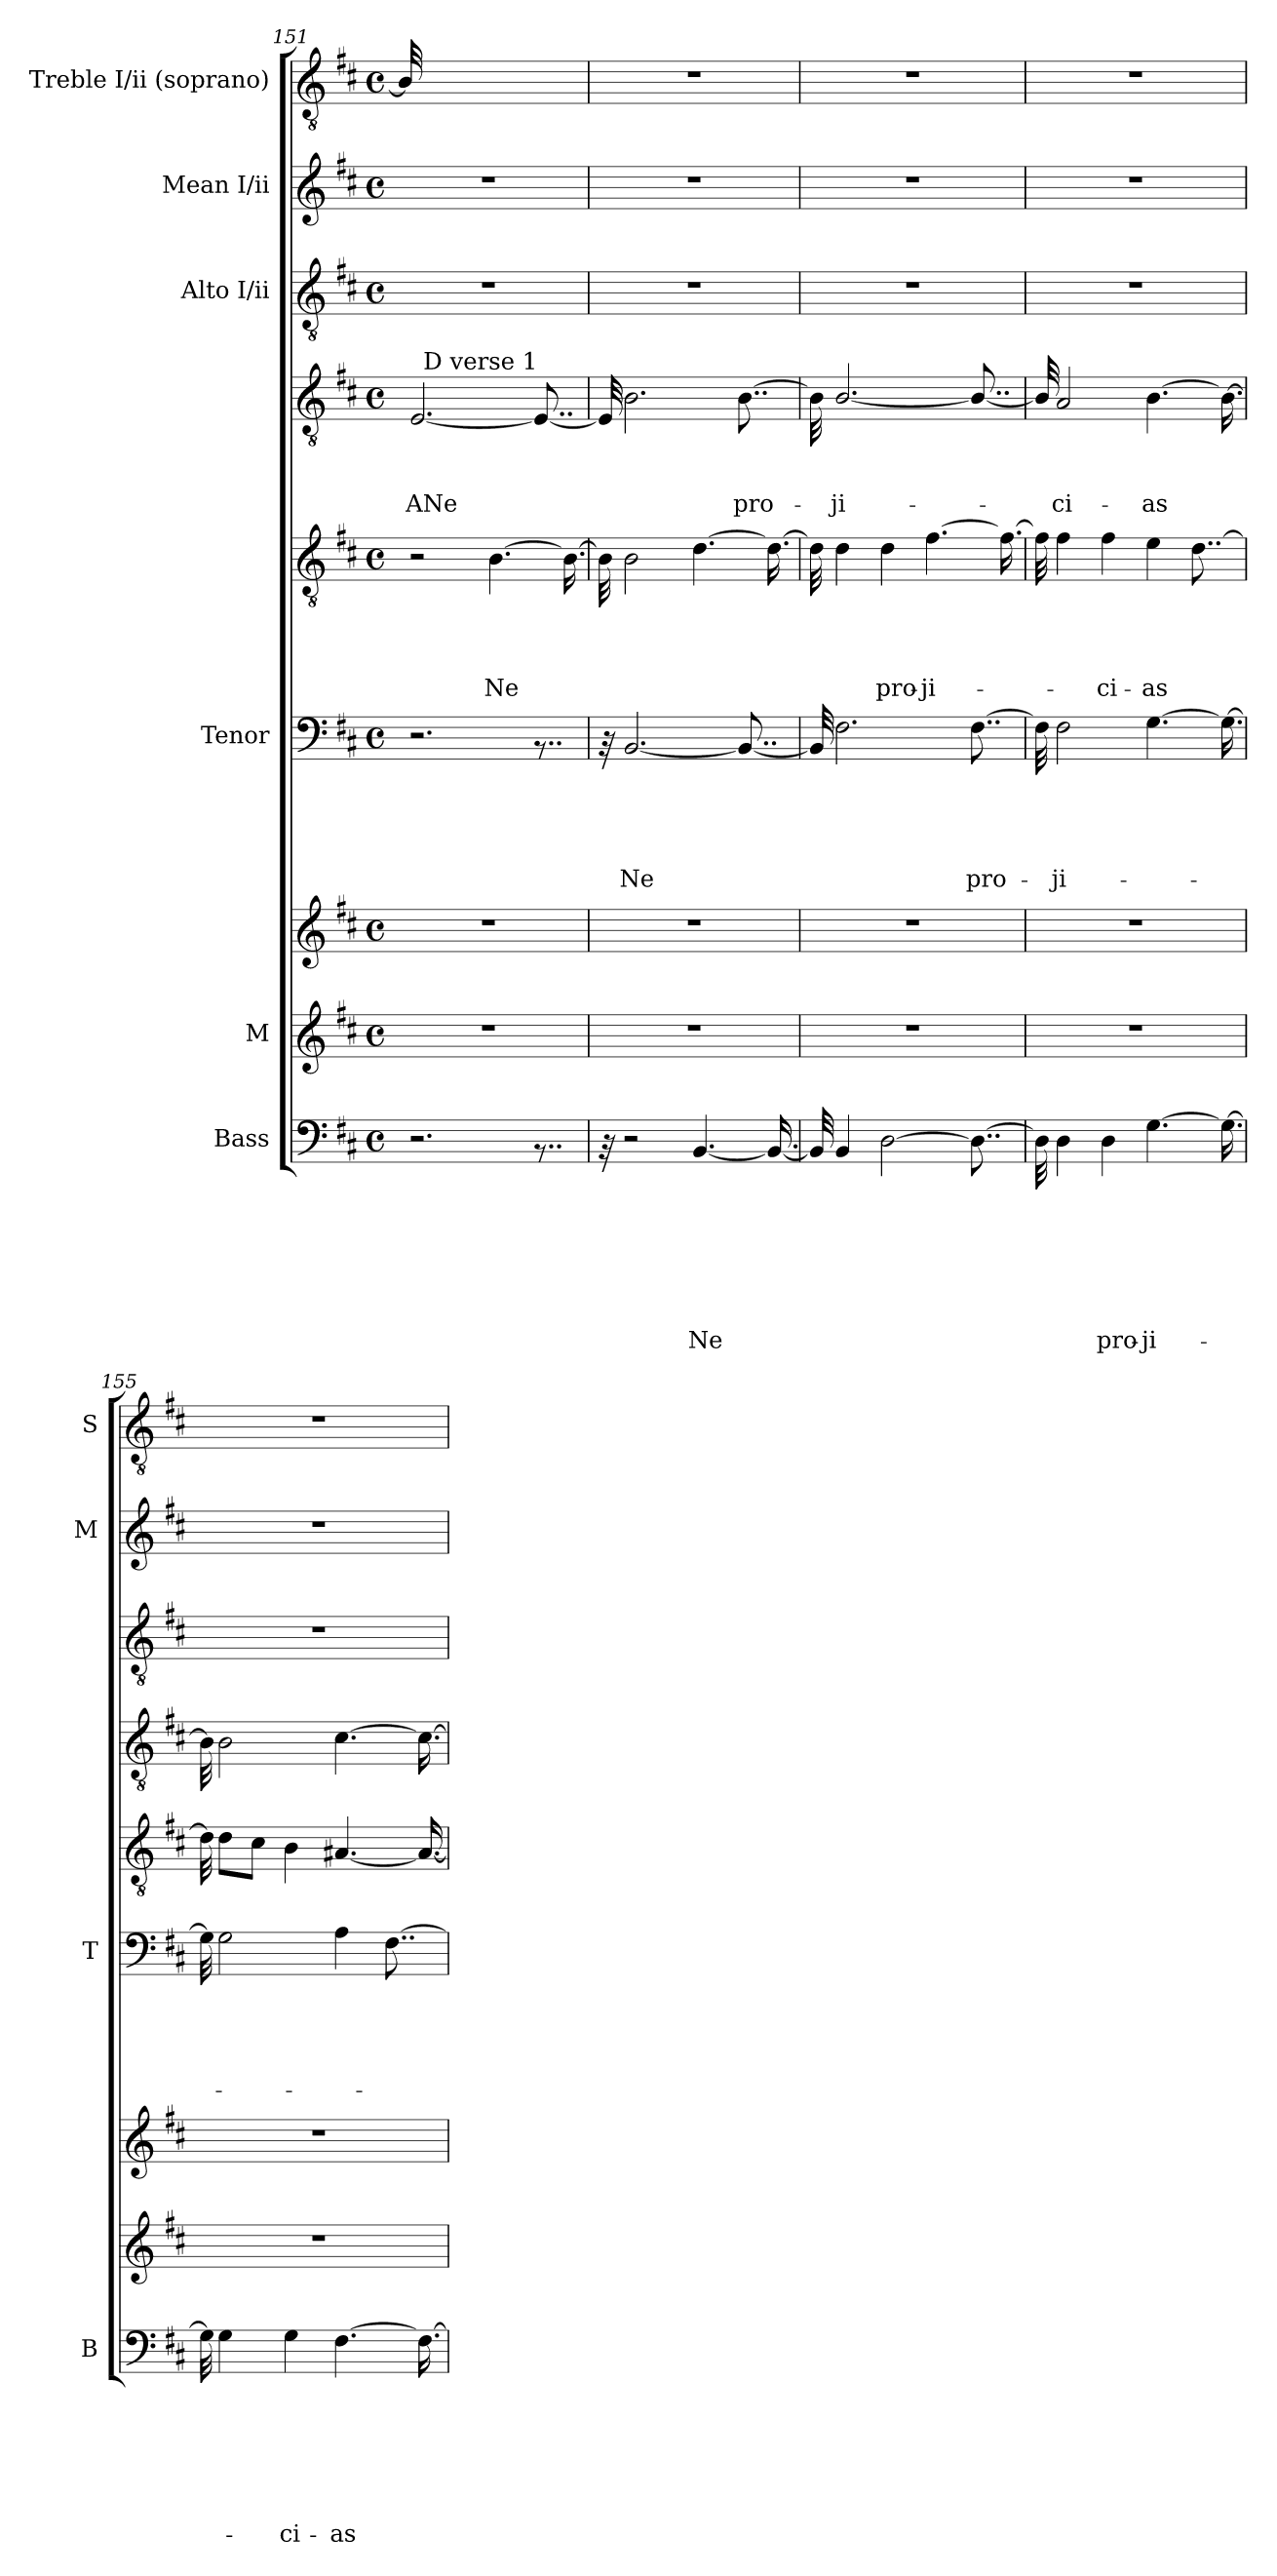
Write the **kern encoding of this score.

**kern	**text	**text	**text	**text	**text	**text	**text	**kern	**kern	**kern	**text	**text	**text	**text	**text	**kern	**text	**text	**text	**text	**kern	**text	**text	**text	**kern	**kern	**kern
*part8	*part8	*part8	*part8	*part8	*part8	*part8	*part8	*part7	*part7	*part6	*part6	*part6	*part6	*part6	*part6	*part5	*part5	*part5	*part5	*part5	*part4	*part4	*part4	*part4	*part3	*part2	*part1
*staff9	*staff9	*staff9	*staff9	*staff9	*staff9	*staff9	*staff9	*staff8	*staff7	*staff6	*staff6	*staff6	*staff6	*staff6	*staff6	*staff5	*staff5	*staff5	*staff5	*staff5	*staff4	*staff4	*staff4	*staff4	*staff3	*staff2	*staff1
*I"Bass	*	*	*	*	*	*	*	*I"M	*	*I"Tenor	*	*	*	*	*	*	*	*	*	*	*	*	*	*	*I"Alto I/ii	*I"Mean I/ii	*I"Treble I/ii (soprano)
*I'B	*	*	*	*	*	*	*	*	*	*I'T	*	*	*	*	*	*	*	*	*	*	*	*	*	*	*	*I'M	*I'S
!!LO:PB:g=z
*clefF4	*	*	*	*	*	*	*	*clefG2	*clefG2	*clefF4	*	*	*	*	*	*clefGv2	*	*	*	*	*clefGv2	*	*	*	*clefGv2	*clefG2	*clefGv2
*k[f#c#]	*	*	*	*	*	*	*	*k[f#c#]	*k[f#c#]	*k[f#c#]	*	*	*	*	*	*k[f#c#]	*	*	*	*	*k[f#c#]	*	*	*	*k[f#c#]	*k[f#c#]	*k[f#c#]
*D:	*	*	*	*	*	*	*	*D:	*D:	*D:	*	*	*	*	*	*D:	*	*	*	*	*D:	*	*	*	*D:	*D:	*D:
*M4/4	*	*	*	*	*	*	*	*M4/4	*M4/4	*M4/4	*	*	*	*	*	*M4/4	*	*	*	*	*M4/4	*	*	*	*M4/4	*M4/4	*M4/4
*met(c)	*	*	*	*	*	*	*	*met(c)	*met(c)	*met(c)	*	*	*	*	*	*met(c)	*	*	*	*	*met(c)	*	*	*	*met(c)	*met(c)	*met(c)
=151	=151	=151	=151	=151	=151	=151	=151	=151	=151	=151	=151	=151	=151	=151	=151	=151	=151	=151	=151	=151	=151	=151	=151	=151	=151	=151	=151
*	*	*	*	*	*	*	*	*	*	*	*	*	*	*	*	*	*	*	*	*	*^	*	*	*	*	*	*
32ryy	.	.	.	.	.	.	.	1r	1r	32ryy	.	.	.	.	.	32ryy	.	.	.	.	32ryy	16ryy	.	.	.	1r	1r	32B/]
!	!	!	!	!	!	!	!	!	!	!	!	!	!	!	!	!	!	!	!	!	!	!	!	!	!LO:LY:b:rj	!	!	!
2.r	.	.	.	.	.	.	.	.	.	2.r	.	.	.	.	.	2r	.	.	.	.	[<2.E/	.	.	.	ANe	.	.	32%31ryy
!	!	!	!	!	!	!	!	!	!	!	!	!	!	!	!	!	!	!	!	!	!	!LO:TX:a:t=D verse 1	!	!	!	!	!	!
.	.	.	.	.	.	.	.	.	.	.	.	.	.	.	.	.	.	.	.	.	.	2...ryy	.	.	.	.	.	.
!	!	!	!	!	!	!	!	!	!	!	!	!	!	!	!	!	!	!	!	!LO:LY:b	!	!	!	!	!	!	!	!
.	.	.	.	.	.	.	.	.	.	.	.	.	.	.	.	[>4.B\	.	.	.	Ne	.	.	.	.	.	.	.	.
8..rAA	.	.	.	.	.	.	.	.	.	8..rAA	.	.	.	.	.	.	.	.	.	.	8..E/_	.	.	.	.	.	.	.
.	.	.	.	.	.	.	.	.	.	.	.	.	.	.	.	16.B\_	.	.	.	.	.	.	.	.	.	.	.	.
*	*	*	*	*	*	*	*	*	*	*	*	*	*	*	*	*	*	*	*	*	*v	*v	*	*	*	*	*	*
=152	=152	=152	=152	=152	=152	=152	=152	=152	=152	=152	=152	=152	=152	=152	=152	=152	=152	=152	=152	=152	=152	=152	=152	=152	=152	=152	=152
32rAA	.	.	.	.	.	.	.	1r	1r	32rAA	.	.	.	.	.	32B\]	.	.	.	.	32E/]	.	.	.	1r	1r	1r
!	!	!	!	!	!	!	!	!	!	!	!	!	!	!	!LO:LY:b	!	!	!	!	!	!	!	!	!	!	!	!
2r	.	.	.	.	.	.	.	.	.	[<2.BB/	.	.	.	.	Ne	2B\	.	.	.	.	2.B\	.	.	.	.	.	.
!	!	!	!	!	!	!	!LO:LY:b	!	!	!	!	!	!	!	!	!	!	!	!	!	!	!	!	!	!	!	!
[<4.BB/	.	.	.	.	.	.	Ne	.	.	.	.	.	.	.	.	[>4.d\	.	.	.	.	.	.	.	.	.	.	.
!	!	!	!	!	!	!	!	!	!	!	!	!	!	!	!	!	!	!	!	!	!	!	!	!LO:LY:b:rj	!	!	!
.	.	.	.	.	.	.	.	.	.	8..BB/_	.	.	.	.	.	.	.	.	.	.	[>8..B\	.	.	pro-	.	.	.
16.BB/_	.	.	.	.	.	.	.	.	.	.	.	.	.	.	.	16.d\_	.	.	.	.	.	.	.	.	.	.	.
=153	=153	=153	=153	=153	=153	=153	=153	=153	=153	=153	=153	=153	=153	=153	=153	=153	=153	=153	=153	=153	=153	=153	=153	=153	=153	=153	=153
32BB/]	.	.	.	.	.	.	.	1r	1r	32BB/]	.	.	.	.	.	32d\]	.	.	.	.	32B\]	.	.	.	1r	1r	1r
!	!	!	!	!	!	!	!	!	!	!	!	!	!	!	!	!	!	!	!	!	!	!	!	!LO:LY:b:rj	!	!	!
4BB/	.	.	.	.	.	.	.	.	.	2.F#\	.	.	.	.	.	4d\	.	.	.	.	[<2.B/	.	.	-ji-	.	.	.
!	!	!	!	!	!	!	!	!	!	!	!	!	!	!	!	!	!	!	!	!LO:LY:b	!	!	!	!	!	!	!
[>2D\	.	.	.	.	.	.	.	.	.	.	.	.	.	.	.	4d\	.	.	.	pro-	.	.	.	.	.	.	.
!	!	!	!	!	!	!	!	!	!	!	!	!	!	!	!	!	!	!	!	!LO:LY:b	!	!	!	!	!	!	!
.	.	.	.	.	.	.	.	.	.	.	.	.	.	.	.	[>4.f#\	.	.	.	-ji-	.	.	.	.	.	.	.
!	!	!	!	!	!	!	!	!	!	!	!	!	!	!	!LO:LY:b	!	!	!	!	!	!	!	!	!	!	!	!
8..D\_	.	.	.	.	.	.	.	.	.	[>8..F#\	.	.	.	.	pro-	.	.	.	.	.	8..B/_	.	.	.	.	.	.
.	.	.	.	.	.	.	.	.	.	.	.	.	.	.	.	16.f#\_	.	.	.	.	.	.	.	.	.	.	.
=154	=154	=154	=154	=154	=154	=154	=154	=154	=154	=154	=154	=154	=154	=154	=154	=154	=154	=154	=154	=154	=154	=154	=154	=154	=154	=154	=154
32D\]	.	.	.	.	.	.	.	1r	1r	32F#\]	.	.	.	.	.	32f#\]	.	.	.	.	32B/]	.	.	.	1r	1r	1r
!	!	!	!	!	!	!	!	!	!	!	!	!	!	!	!LO:LY:b	!	!	!	!	!	!	!	!	!LO:LY:b:rj	!	!	!
4D\	.	.	.	.	.	.	.	.	.	2F#\	.	.	.	.	-ji-	4f#\	.	.	.	.	2A/	.	.	-ci-	.	.	.
!	!	!	!	!	!	!	!LO:LY:b	!	!	!	!	!	!	!	!	!	!	!	!	!LO:LY:b	!	!	!	!	!	!	!
4D\	.	.	.	.	.	.	pro-	.	.	.	.	.	.	.	.	4f#\	.	.	.	-ci-	.	.	.	.	.	.	.
!	!	!	!	!	!	!	!LO:LY:b	!	!	!	!	!	!	!	!	!	!	!	!	!LO:LY:b	!	!	!	!LO:LY:b:rj	!	!	!
[>4.G\	.	.	.	.	.	.	-ji-	.	.	[>4.G\	.	.	.	.	.	4e\	.	.	.	-as	[>4.B\	.	.	-as	.	.	.
.	.	.	.	.	.	.	.	.	.	.	.	.	.	.	.	[>8..d\	.	.	.	.	.	.	.	.	.	.	.
16.G\_	.	.	.	.	.	.	.	.	.	16.G\_	.	.	.	.	.	.	.	.	.	.	16.B\_	.	.	.	.	.	.
=155	=155	=155	=155	=155	=155	=155	=155	=155	=155	=155	=155	=155	=155	=155	=155	=155	=155	=155	=155	=155	=155	=155	=155	=155	=155	=155	=155
32G\]	.	.	.	.	.	.	.	1r	1r	32G\]	.	.	.	.	.	32d\]	.	.	.	.	32B\]	.	.	.	1r	1r	1r
4G\	.	.	.	.	.	.	.	.	.	2G\	.	.	.	.	.	8d\L	.	.	.	.	2B\	.	.	.	.	.	.
.	.	.	.	.	.	.	.	.	.	.	.	.	.	.	.	8c#\J	.	.	.	.	.	.	.	.	.	.	.
!	!	!	!	!	!	!	!LO:LY:b	!	!	!	!	!	!	!	!	!	!	!	!	!	!	!	!	!	!	!	!
4G\	.	.	.	.	.	.	-ci-	.	.	.	.	.	.	.	.	4B\	.	.	.	.	.	.	.	.	.	.	.
!	!	!	!	!	!	!	!LO:LY:b	!	!	!	!	!	!	!	!	!	!	!	!	!	!	!	!	!	!	!	!
[>4.F#\	.	.	.	.	.	.	-as	.	.	4A\	.	.	.	.	.	[<4.A#X/	.	.	.	.	[>4.c#\	.	.	.	.	.	.
.	.	.	.	.	.	.	.	.	.	[>8..F#\	.	.	.	.	.	.	.	.	.	.	.	.	.	.	.	.	.
16.F#\_	.	.	.	.	.	.	.	.	.	.	.	.	.	.	.	16.A#/_	.	.	.	.	16.c#\_	.	.	.	.	.	.
=	=	=	=	=	=	=	=	=	=	=	=	=	=	=	=	=	=	=	=	=	=	=	=	=	=	=	=
*-	*-	*-	*-	*-	*-	*-	*-	*-	*-	*-	*-	*-	*-	*-	*-	*-	*-	*-	*-	*-	*-	*-	*-	*-	*-	*-	*-
